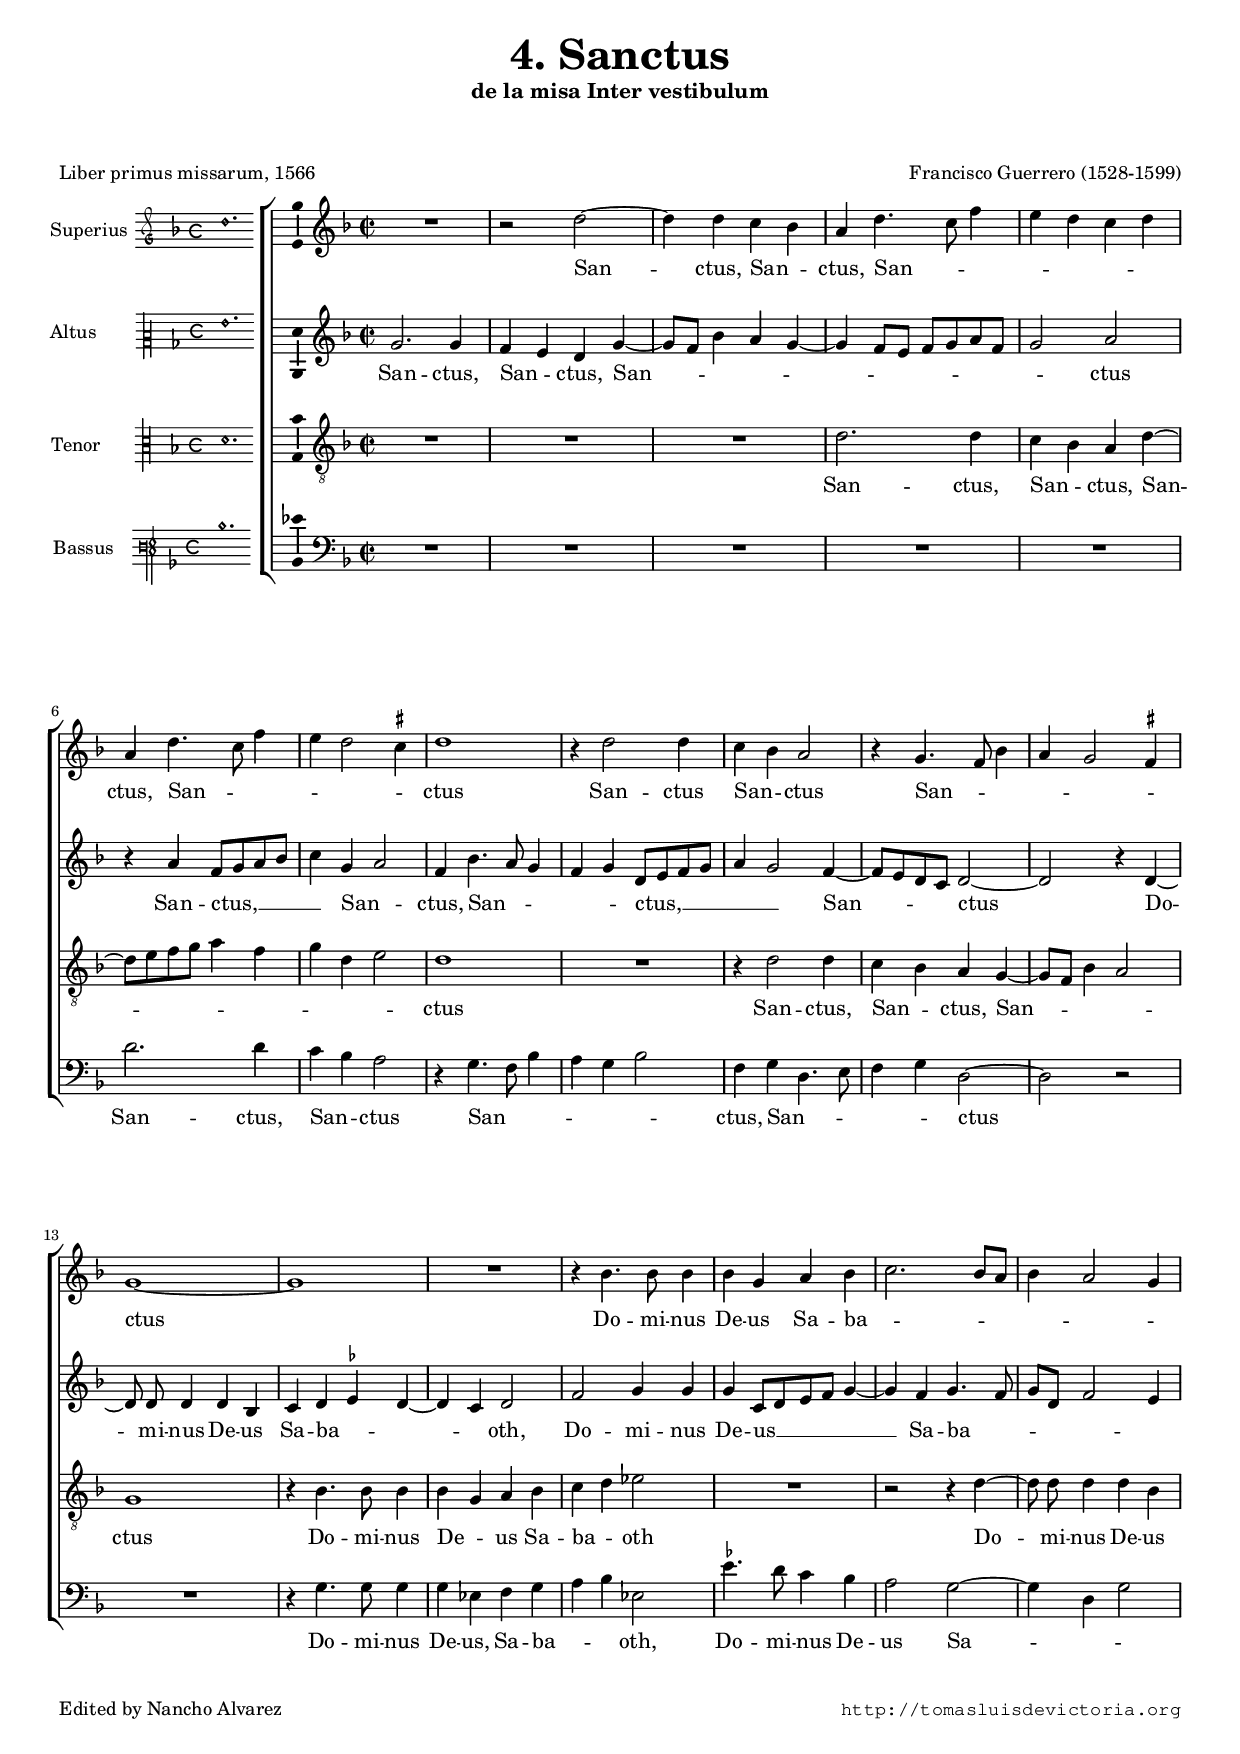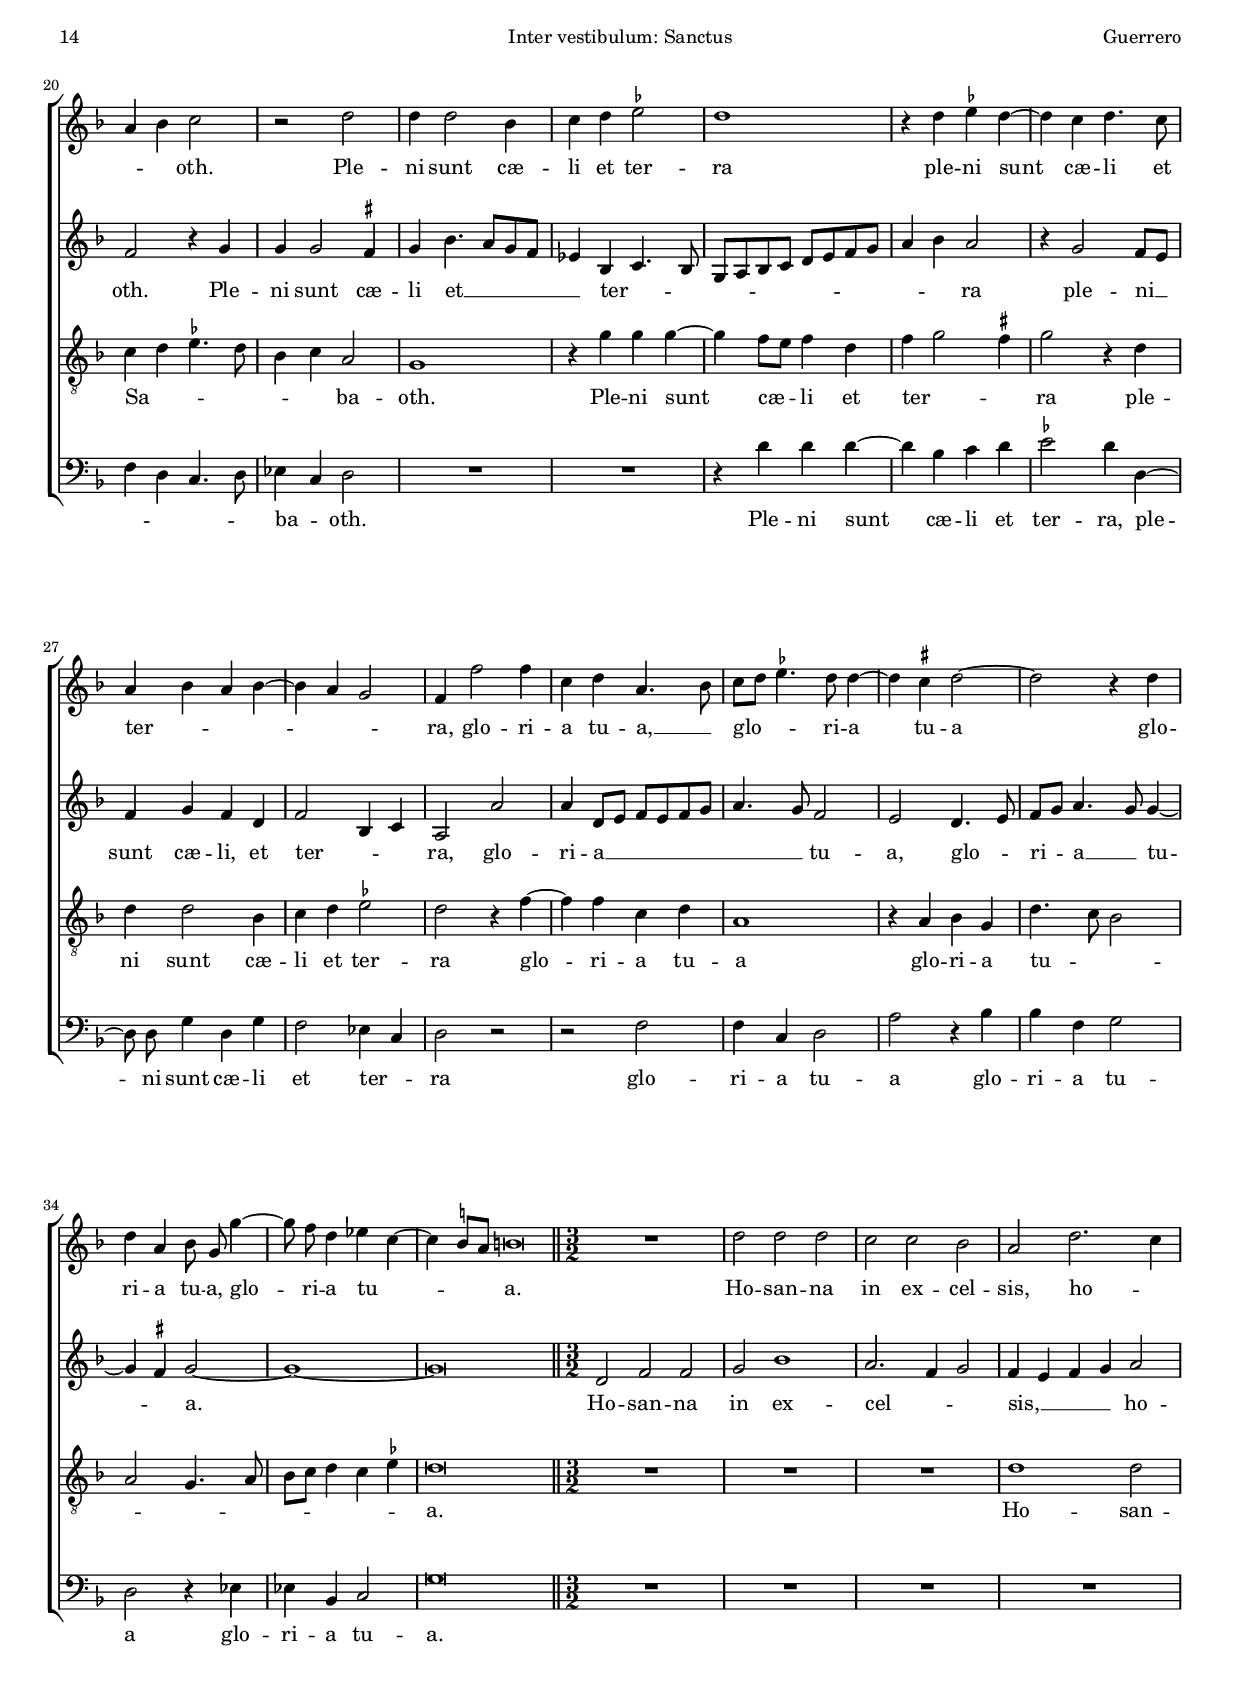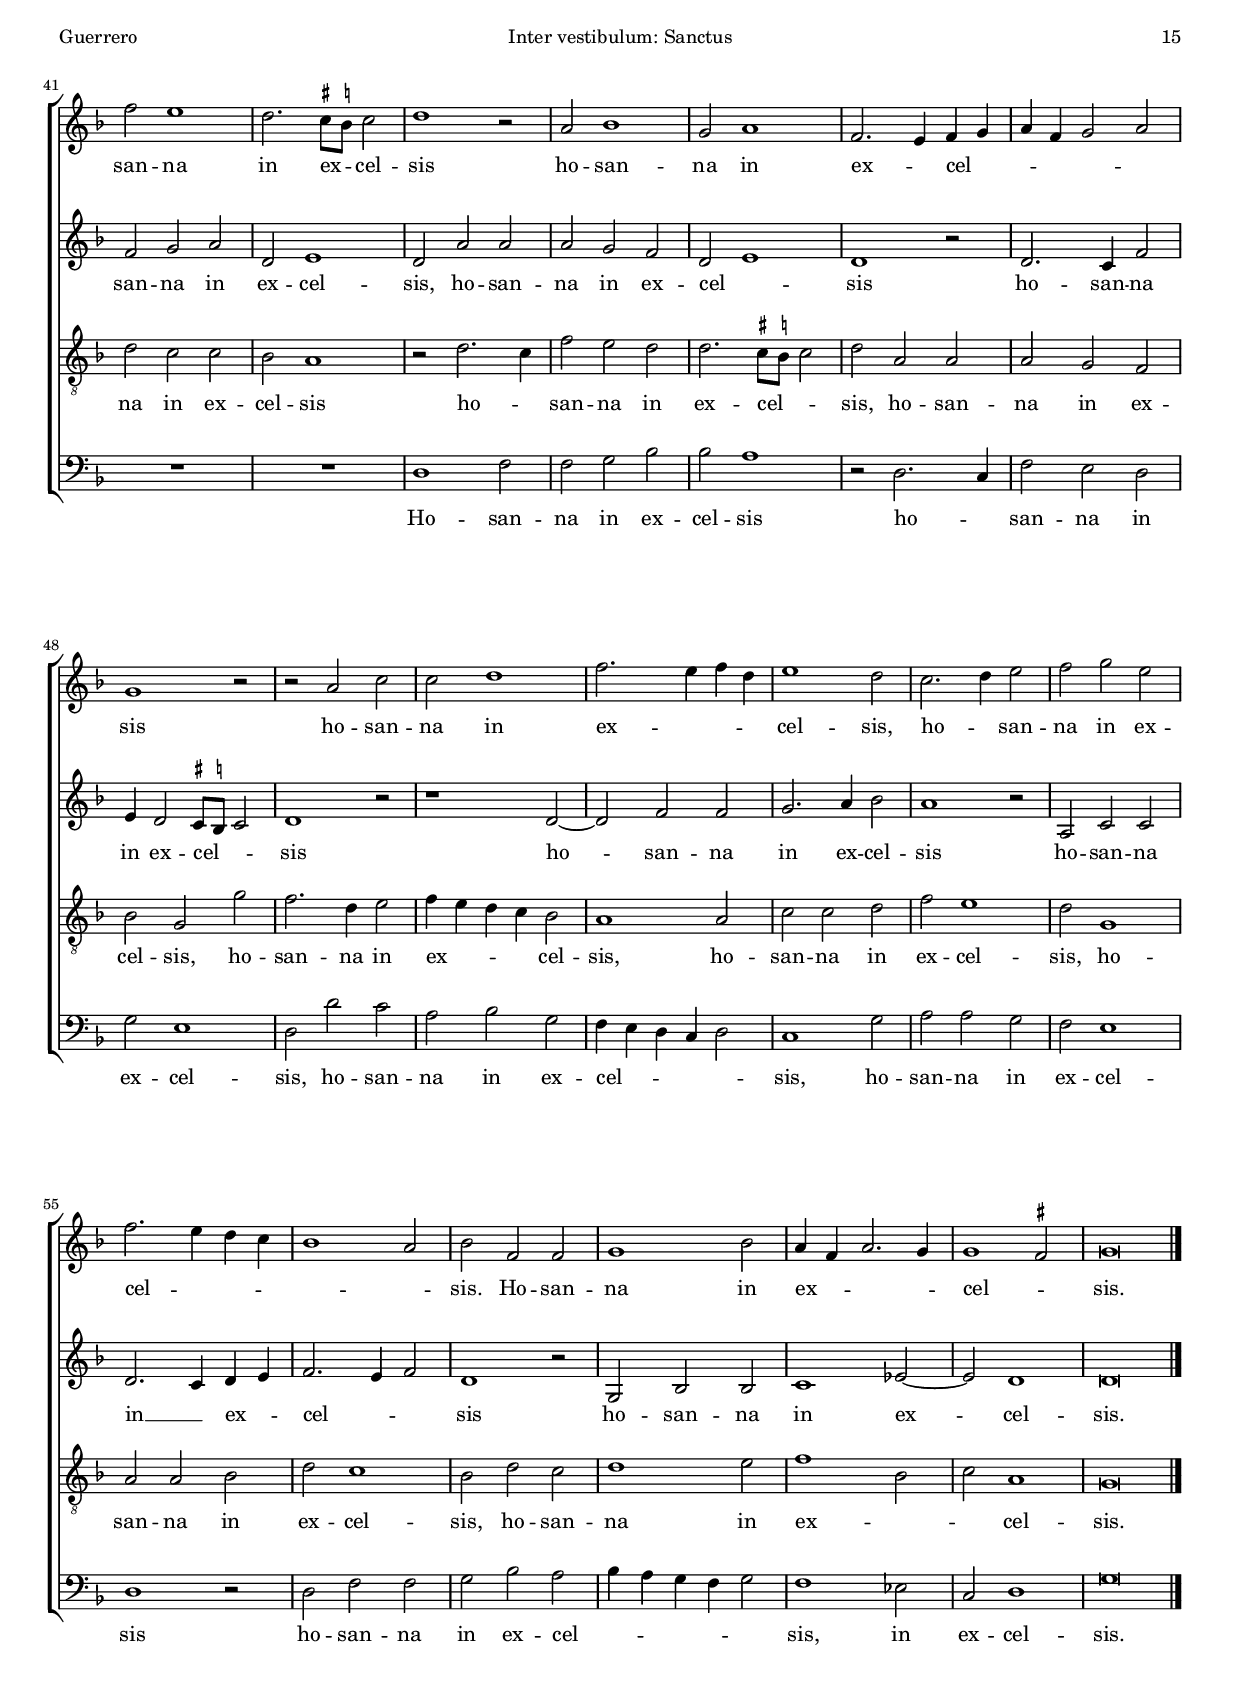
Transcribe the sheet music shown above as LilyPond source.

\version "2.22.0"

#(set-default-paper-size "a4")
#(set-global-staff-size 16.3)
#(ly:set-option 'point-and-click #f)
%mobile -s15.5 -i3.5

italicas=\override LyricText.font-shape = #'italic
rectas=\override LyricText.font-shape = #'upright
ss=\once \set suggestAccidentals = ##t
incipitwidth = 20
mt=#(define-music-function (offset) (number?) ; move lyric text
      #{ \once \override LyricText.X-offset = -$offset #})

htitle="Inter vestibulum: Sanctus"
hcomposer="Guerrero"

\header {
	title=\markup{\fontsize #3 "4. Sanctus"}
	subtitle="de la misa Inter vestibulum"
	subsubtitle=\markup{\null \vspace #2 }
	composer="Francisco Guerrero (1528-1599)"
        pdfauthor=\composer
	%opus="(-)"
	poet="Liber primus missarum, 1566"
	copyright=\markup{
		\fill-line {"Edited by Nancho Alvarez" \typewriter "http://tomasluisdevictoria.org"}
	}
%	tagline=""
}

global={\key f \major \time 2/2 \skip 1*36 \bar "||"
        \override Score.TimeSignature.break-visibility = #'#(#f #t #t)
        %tablet \break
				\time 3/2 \skip 1*3/2*25\bar "|." }


cantus=\relative c''{
	R1
	r2 d ~
	d4 d c bes
	a d4. c8 f4
	e d c d
	a d4. c8 f4
	e4 d2 \ss cis4
	d1
	r4 d2 d4
	c bes a2
	r4 g4. f8 bes4
	a4 g2 \ss fis4
	g1 ~
	g
	R1
	r4 bes4. bes8 bes4
	bes g a bes
	c2. bes8 a bes4 a2 g4
	a4 bes c2
	r d
	d4 d2 bes4
	c d \ss ees2
	d1
	r4 d \ss ees d ~
	d c d4. c8 
	a4 bes a bes ~
	bes a g2
	f4 f'2 f4
	c d a4. bes8
	c d \ss ees4. d8 d4 ~
	d \ss cis d2 ~
	d r4 d 
	d a bes8 \noBeam g g'4 ~
	g8 \noBeam f d4 ees4 c ~
	c \ss b8 a b!\breve*1/4
	R1*3/2
	d2 d d
	c c bes
	a d2. c4
	f2 e1
	d2. \ss cis8 \ss b cis2
	d1 r2
	a2 bes1
	g2 a1
	f2. e4 f g 
	a f g2 a
	g1 r2
	r a c
	c d1
	f2. e4 f d
	e1 d2
	c2. d4 e2
	f2 g e
	f2. e4 d c
	bes1 a2
	bes f f
	g1 bes2
	a4 f a2. g4
	g1 \ss fis2
	g\breve*3/4
}

altus=\relative c''{
	g2. g4
	f e d g ~
	g8 f bes4 a g ~
	g4 f8 e f g a f
	g2 a
	r4 a f8 g a bes
	c4 g a2
	f4 bes4. a8 g4
	f g d8 e f g
	a4 g2 f4 ~
	f8 e d c d2 ~
	d r4 d ~
	d8 \noBeam d d4 d bes
	c d \ss ees d ~
	d c d2
	f2 g4 g
	g c,8[ d e f] g4 ~
	g f g4. f8
	g d f2 e4
	f2 r4 g
	g g2 \ss fis4
	g bes4. a8 g f
	ees4 bes c4. bes8
	g8 a bes c d e f g
	a4 bes a2
	r4 g2 f8 e 
	f4 g f d
	f2 bes,4 c
	a2 a'
	a4 d,8 e f e f g
	a4. g8 f2
	e2 d4. e8 
	f g a4. g8 g4 ~
	g \ss fis4 g2 ~
	g1 ~
	g\breve*1/2
	d2 f f
	g bes1
	a2. f4 g2
	f4 e f g a2
	f g a
	d, e1
	d2 a' a
	a g f 
	d e1
	d r2
	d2. c4 f2
	e4 d2 \ss cis8 \ss b8 cis2
	d1 r2
	r1 d2 ~
	d f f 
	g2. a4 bes2
	a1 r2
	a, c c
	d2. c4 d e
	f2. e4 f2
	d1 r2
	g,2 bes bes
	c1 ees2 ~
	ees d1
	d\breve*3/4
}

tenor=\relative c'{
	R1*3
	d2. d4
	c bes a d ~
	d8 e f g a4 f
	g d e2
	d1
	R1
	r4 d2 d4
	c bes a g ~
	g8 f bes4 a2
	g1
	r4 bes4. bes8 bes4
	bes g a bes
	c4 d ees2
	R1
	r2 r4 d ~
	d8 \noBeam d d4 d bes
	c d \ss ees4. d8 
	bes4 c a2
	g1 
	r4 g' g g ~
	g f8 e f4 d
	f g2 \ss fis4
	g2 r4 d
	d d2 bes4
	c d \ss ees2
	d r4 f ~
	f f c d 
	a1
	r4 a bes g
	d'4. c8 bes2
	a g4. a8
	bes c d4 c \ss ees
	d\breve*1/2
	R1*3/2*3
	d1 d2
	d c c
	bes a1
	r2 d2. c4
	f2 e d
	d2. \ss cis8 \ss b cis2
	d2 a a
	a g f
	bes g g'
	f2. d4 e2
	f4 e d c bes2
	a1 a2
	c c d
	f e1
	d2 g,1
	a2 a bes
	d c1
	bes2 d c
	d1 e2
	f1 bes,2
	c a1
	g\breve*3/4
}

bassus=\relative c'{
	R1*5
	d2. d4
	c bes a2
	r4 g4. f8 bes4
	a g bes2
	f4 g d4. e8
	f4 g d2 ~
	d r
	R1
	r4 g4. g8 g4
	g ees f g
	a bes ees,2
	\ss ees'4. d8 c4 bes
	a2 g ~
	g4 d g2
	f4 d c4. d8
	ees4 c d2
	R1*2
	r4 d' d d ~
	d bes c d 
	\ss ees2 d4 d, ~
	d8 \noBeam d g4 d g
	f2 ees4 c
	d2 r
	r f
	f4 c d2
	a'2 r4 bes
	bes f g2
	d r4 ees 
	ees bes c2
	g'\breve*1/2
	R1*3/2*6
	d1 f2
	f g bes
	bes a1
	r2 d,2. c4
	f2 e d
	g2 e1
	d2 d' c
	a bes g
	f4 e d c d2
	c1 g'2 
	a a g
	f e1
	d1 r2
	d f f
	g bes a
	bes4 a g f g2
	f1 ees2
	c d1
	g\breve*3/4
}

textocantus=\lyricmode{
San -- ctus, San -- _ ctus,
San -- _ _ _ _ _ _ ctus,
San -- _ _ _ _ _ ctus
San -- ctus San -- _ ctus
San -- _ _ _ _ _ ctus
Do -- mi -- nus De -- us Sa -- ba -- _ _ _ _ _ _ _ _ oth.
Ple -- ni sunt cæ -- li et ter -- ra
ple -- ni sunt cæ -- li et ter -- _ _ _ _ _ ra,
glo -- ri -- a tu -- a, __ _ glo -- _ _ ri -- a tu -- a
glo -- ri -- a tu -- a,
glo -- ri -- a tu -- _ _ _ a.
Ho -- san -- na in ex -- cel -- sis,
ho -- _ san -- na in ex -- _ cel -- sis
ho -- san -- na in ex -- _ cel -- _ _ _ _ _ sis
ho -- san -- na in ex -- _ _ _ cel -- sis,
ho -- _ san -- na in ex -- cel -- _ _ _ _ _ sis.
Ho -- san -- na in ex -- _ _ _ cel -- _ sis.
}

textoaltus=\lyricmode{
San -- ctus,
San -- _ ctus, San -- _ _ _ _ _ _ _ _ _ _ _ ctus
San -- ctus, __ _ _ _ _ San -- _ ctus,
San -- _ _ _ _ ctus, __ _ _ _ _ _ 
San -- _ _ _ ctus
Do -- mi -- nus De -- us
Sa -- ba -- _ _ _ oth,
Do -- mi -- nus De -- us __ _ _ _ _ Sa -- ba -- _ _ _ _ _ oth.
Ple -- ni sunt cæ -- li et __ _ _ _ _ ter -- _ _ _ _ _ _ _ _ _ _ _ _ ra
ple -- ni __ _ sunt cæ -- li,
et ter -- _ _ ra,
glo -- ri -- a __ _ _ _ _ _ _ _ tu -- a,
glo -- _ ri -- _ a __ _ tu -- _ a.
Ho -- san -- na in ex -- cel -- _ _ sis, __ _ _ _ 
ho -- san -- na in ex -- cel -- sis,
ho -- san -- na in ex -- cel -- _ sis
ho -- san -- na in ex -- cel -- _ _ sis
ho -- san -- na in ex -- cel -- sis
ho -- san -- na in __ _ ex -- _ cel -- _ _ sis
ho -- san -- na in ex -- cel -- sis.
}

textotenor=\lyricmode{
San -- ctus,
San -- _ ctus,
San -- _ _ _ _ _ _ _ _ ctus
San -- ctus,
San -- _ ctus,
San -- _ _ _ ctus
Do -- mi -- nus De -- _ us
Sa -- ba -- _ oth
Do -- mi -- nus De -- us Sa -- _ _ _ _ _ ba -- oth.
Ple -- ni sunt cæ -- _ li et ter -- _ _ ra
ple -- ni sunt cæ -- li et ter -- ra
glo -- ri -- a tu -- a
glo -- ri -- a tu -- _ _ _ _ _ _ _ _ _ _ a.
Ho -- san -- na in ex -- cel -- sis
ho -- _ san -- na in ex -- cel -- _ _ sis,
ho -- san -- na in ex -- cel -- sis,
ho -- san -- na in ex -- _ _ _ cel -- sis,
ho -- san -- na in ex -- cel -- sis,
ho -- san -- na in ex -- cel -- sis,
ho -- san -- na in ex -- _ _ cel -- sis.
}

textobassus=\lyricmode{
San -- ctus,
San -- _ ctus
San -- _ _ _ _ _ ctus,
San -- _ _ _ _ ctus
Do -- mi -- nus De -- us,
Sa -- ba -- _ _ oth,
Do -- mi -- \mt #.5 nus De -- us Sa -- _ _ _ _ _ _ ba -- _ oth.
Ple -- ni sunt cæ -- li et ter -- ra,
ple -- ni sunt cæ -- li et ter -- _ ra
glo -- ri -- a tu -- a
glo -- ri -- a tu -- a
glo -- ri -- a tu -- a.
Ho -- san -- na in ex -- cel -- sis
ho -- _ san -- na in ex -- cel -- sis,
ho -- san -- na in ex -- cel -- _ _ _ _ sis,
ho -- san -- na in ex -- cel -- sis
ho -- san -- na in ex -- cel -- _ _ _ _ _ sis,
in ex -- cel -- sis.
}

incipitcantus=\markup{
	\score{
		{ 
		\set Staff.instrumentName="Superius "
		\override NoteHead.style = #'neomensural
		\override Rest.style = #'neomensural
		\override Staff.TimeSignature.style = #'neomensural
		\cadenzaOn 
		\clef "petrucci-g"
		\key f \major
		\time 4/4
		d''1.
		} 
	\layout {
		\context {\Voice
			\remove Ligature_bracket_engraver
			\consists Mensural_ligature_engraver
		}
		line-width=\incipitwidth
		indent = 0
	}
	}
}


incipitaltus=\markup{
	\score{
		{ 
		\set Staff.instrumentName="Altus       "
		\override NoteHead.style = #'neomensural
		\override Rest.style = #'neomensural
		\override Staff.TimeSignature.style = #'neomensural
		\cadenzaOn 
		\clef "petrucci-c2"
		\key f \major
		\time 4/4
		g'1.
		} 
	\layout {
		\context {\Voice
			\remove Ligature_bracket_engraver
			\consists Mensural_ligature_engraver
		}
		line-width=\incipitwidth
		indent = 0
	}
	}
}

incipittenor=\markup{
	\score{
		{ 
		\set Staff.instrumentName="Tenor      "
		\override NoteHead.style = #'neomensural 
		\override Rest.style = #'neomensural
		\override Staff.TimeSignature.style = #'neomensural
		\cadenzaOn 
		\clef "petrucci-c3"
		\key f \major
		\time 4/4
		d'1.
		} 
	\layout {
		\context {\Voice
			\remove Ligature_bracket_engraver
			\consists Mensural_ligature_engraver
		}
		line-width=\incipitwidth
		indent=0
	}
	}
}

incipitbassus=\markup{
	\score{
		{ 
		\set Staff.instrumentName="Bassus   "
		\override NoteHead.style = #'neomensural 
		\override Rest.style = #'neomensural
		\override Staff.TimeSignature.style = #'neomensural
		\cadenzaOn 
		\clef "petrucci-f3"
		\key f \major
		\time 4/4
		d'1.
		} 
	\layout {
		\context {\Voice
			\remove Ligature_bracket_engraver
			\consists Mensural_ligature_engraver
		}
		line-width=\incipitwidth
		indent=0
	}
	}
}



\score {\transpose c' c'{
\new ChoirStaff<<

	\new Staff <<\global
	\new Voice="v1" {
		\set Staff.instrumentName=\incipitcantus
		\clef "treble"
		\cantus }
	\new Lyrics \lyricsto "v1" {\textocantus }
	>>

	\new Staff <<\global
	\new Voice="v2" {
		\set Staff.instrumentName=\incipitaltus
		\clef "treble"
		\altus }
	\new Lyrics \lyricsto "v2" {\textoaltus }
	>>
	
	\new Staff <<\global
	\new Voice="v3" {
		\set Staff.instrumentName=\incipittenor
		\clef "G_8"
		\tenor }
	\new Lyrics \lyricsto "v3" {\textotenor }
	>>

	\new Staff <<\global
	\new Voice="v4" {
		\set Staff.instrumentName=\incipitbassus
		\clef "bass"
		\bassus }
	\new Lyrics \lyricsto "v4" {\textobassus }
	>>
	
>>

	}%transpose

\layout{ 
	\context {\Lyrics 
		\override VerticalAxisGroup.staff-affinity = #UP
		\override VerticalAxisGroup.nonstaff-relatedstaff-spacing =
			#'((basic-distance . 0) (minimum-distance . 0) (padding . 1))
		\override LyricText.font-size = #1.2
		\override LyricHyphen.minimum-distance = #0.5
	}
	\context {\Score 
		tempoHideNote = ##t
		\override BarNumber.padding = #2 
	}
	\context {\Voice 
		%melismaBusyProperties = #'()
		%autoBeaming = ##f
	}
	\context {\Staff 
                %\RemoveEmptyStaves
                %\override VerticalAxisGroup.remove-first = ##t
		\override VerticalAxisGroup.staff-staff-spacing =
			#'((basic-distance . 11) (minimum-distance . 0) (padding . 1))
		\consists Ambitus_engraver 
		\override LigatureBracket.padding = #1
	}
}

%\midi { \mtempo }

}


\paper{
	evenHeaderMarkup=\markup  \fill-line { \fromproperty #'page:page-number-string \htitle \hcomposer }
	oddHeaderMarkup= \markup  \fill-line { \on-the-fly #not-first-page \hcomposer \on-the-fly #not-first-page \htitle \on-the-fly #not-first-page \fromproperty #'page:page-number-string }
	%system-count=20
	%page-count = 8
	ragged-last-bottom = ##f
	indent=3.6\cm
	system-system-spacing =
	#'((basic-distance . 20) (minimum-distance . 0) (padding . 5))
	top-system-spacing = % header
	#'((basic-distance . 9) (minimum-distance . 0) (padding . 0))
	last-bottom-spacing = % footer
	#'((basic-distance . 12) (minimum-distance . 0) (padding . 0))
	markup-system-spacing.padding = #1.5

first-page-number=13
}


